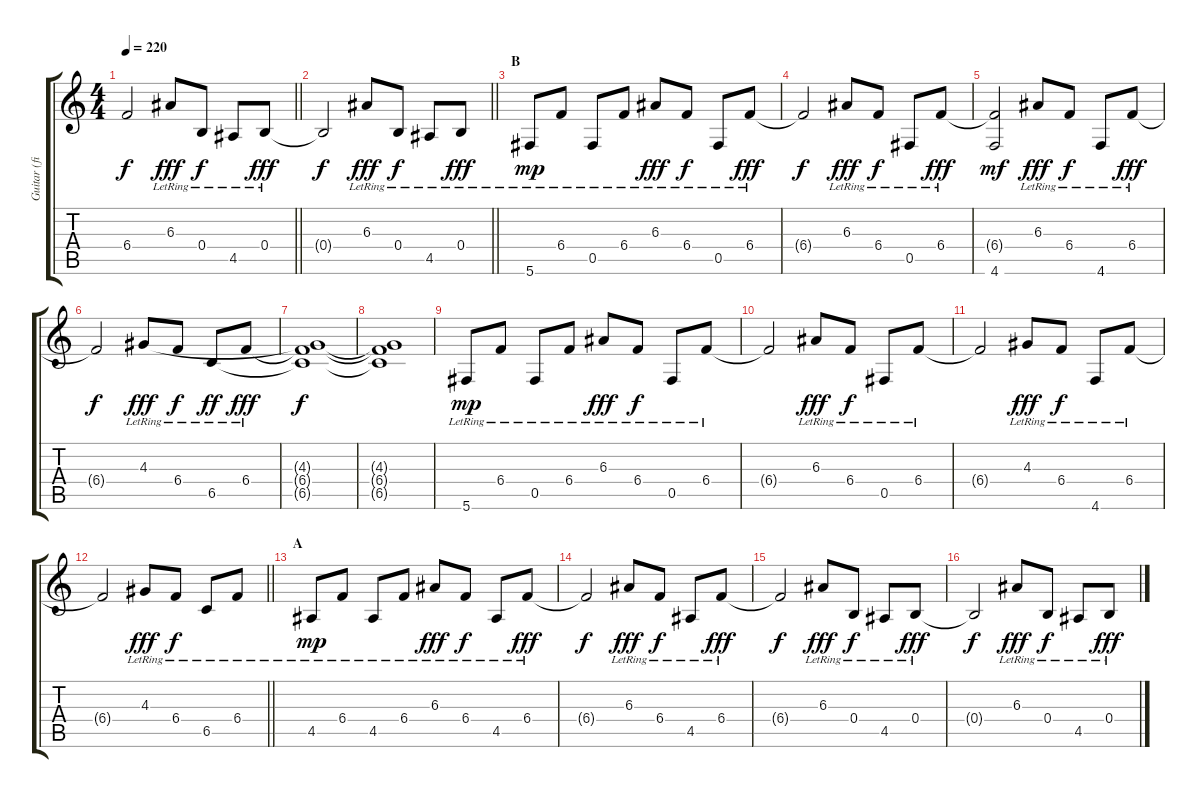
\track ("Guitar (fingers)" "Guitar (fi") {instrument electricguitarclean}
\staff {score tabs}
\tuning (Db4 Ab3 E3 B2 Gb2 Db2) {hide}
\ts (4 4)
\tempo 220
\clef g2
\barLineRight lightlight
\ks c
6.4{t}.2{dy f} 6.3{lr}.8{dy fff} 0.4{lr}.8{dy f} 4.5{lr}.8 0.4{lr}.8{dy fff} |
\barLineRight lightlight
0.4{t}.2{dy f} 6.3{lr}.8{dy fff} 0.4{lr}.8{dy f} 4.5{lr}.8 0.4{lr}.8{dy fff} |
\section ("" "B")
5.6{lr}.8{dy mp} 6.4{lr}.8 0.5{lr}.8 6.4{lr}.8 6.3{lr}.8{dy fff} 6.4{lr}.8{dy f} 0.5{lr}.8 6.4{lr}.8{dy fff} |
6.4{t}.2{dy f} 6.3{lr}.8{dy fff} 6.4{lr}.8{dy f} 0.5{lr}.8 6.4{lr}.8{dy fff} |
(6.4{t} 4.6).2{dy mf} 6.3{lr}.8{dy fff} 6.4{lr}.8{dy f} 4.6{lr}.8 6.4{lr}.8{dy fff} |
6.4{t}.2{dy f} 4.3{lr}.8{dy fff} 6.4{lr}.8{dy f} 6.5{lr}.8{dy ff} 6.4{lr}.8{dy fff} |
(4.3{t} 6.4{t} 6.5{t}).1{dy f} |
(4.3{t} 6.4{t} 6.5{t}).1 |
5.6{lr}.8{dy mp} 6.4{lr}.8 0.5{lr}.8 6.4{lr}.8 6.3{lr}.8{dy fff} 6.4{lr}.8{dy f} 0.5{lr}.8 6.4{lr}.8 |
6.4{t}.2 6.3{lr}.8{dy fff} 6.4{lr}.8{dy f} 0.5{lr}.8 6.4{lr}.8 |
6.4{t}.2 4.3{lr}.8{dy fff} 6.4{lr}.8{dy f} 4.6{lr}.8 6.4{lr}.8 |
\barLineRight lightlight
6.4{t}.2 4.3{lr}.8{dy fff} 6.4{lr}.8{dy f} 6.5{lr}.8 6.4{lr}.8 |
\section ("" "A")
4.5{lr}.8{dy mp} 6.4{lr}.8 4.5{lr}.8 6.4{lr}.8 6.3{lr}.8{dy fff} 6.4{lr}.8{dy f} 4.5{lr}.8 6.4{lr}.8{dy fff} |
6.4{t}.2{dy f} 6.3{lr}.8{dy fff} 6.4{lr}.8{dy f} 4.5{lr}.8 6.4{lr}.8{dy fff} |
6.4{t}.2{dy f} 6.3{lr}.8{dy fff} 0.4{lr}.8{dy f} 4.5{lr}.8 0.4{lr}.8{dy fff} |
0.4{t}.2{dy f} 6.3{lr}.8{dy fff} 0.4{lr}.8{dy f} 4.5{lr}.8 0.4{lr}.8{dy fff}
